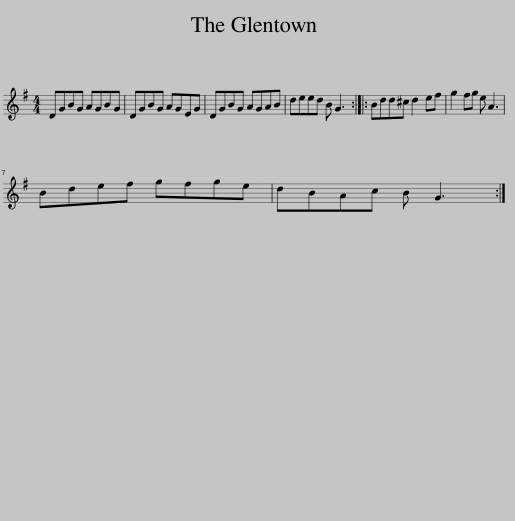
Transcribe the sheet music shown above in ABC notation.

X:1
L:1/8
M:4/4
I:linebreak $
K:G
V:1 treble
V:1
 DGBG AGBG | DGBG AGEG | DGBG AGAB | deed B G3 :: Bdd^c d2 ef | %5
 g2 fg e A3 |$ Bdef gfge | dBAc B G3 :| %8
